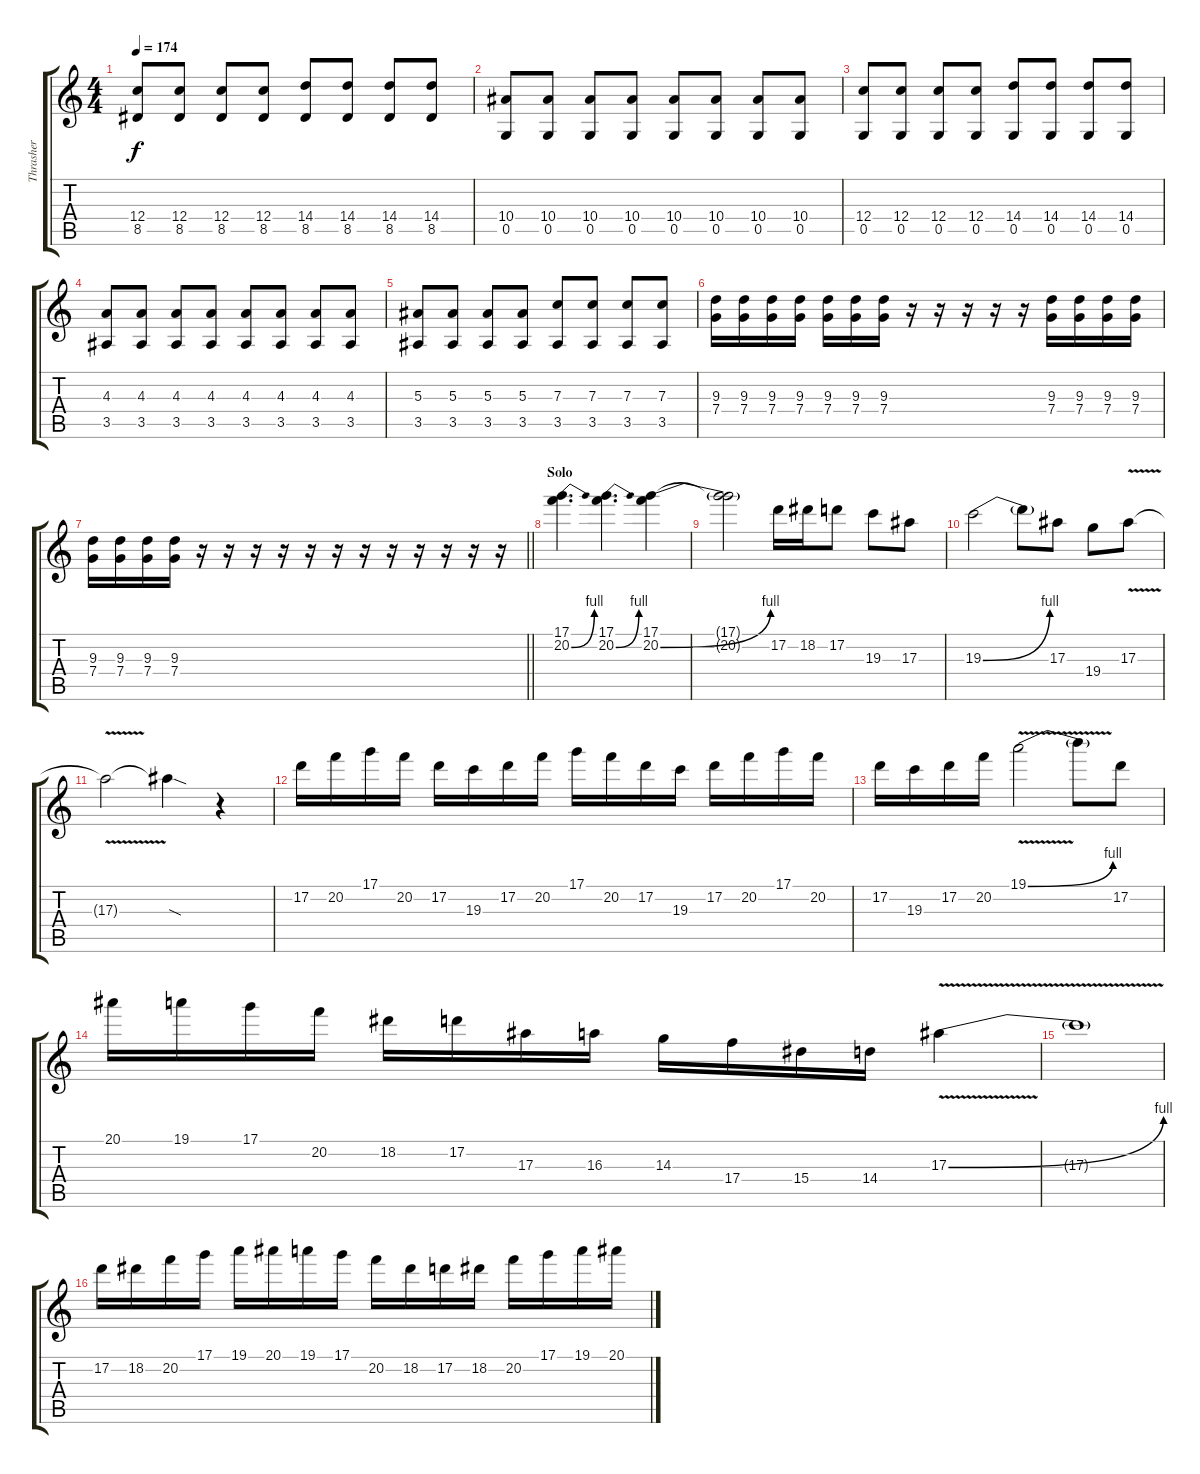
\track ("Thrasher" "Thrasher") {instrument distortionguitar}
\staff {score tabs}
\tuning (D4 A3 F3 C3 G2 D2) {hide}
\ts (4 4)
\tempo 174
\clef g2
\ks c
(12.4 8.5).8{dy f} (12.4 8.5).8 (12.4 8.5).8 (12.4 8.5).8 (14.4 8.5).8 (14.4 8.5).8 (14.4 8.5).8 (14.4 8.5).8 |
(10.4 0.5).8 (10.4 0.5).8 (10.4 0.5).8 (10.4 0.5).8 (10.4 0.5).8 (10.4 0.5).8 (10.4 0.5).8 (10.4 0.5).8 |
(12.4 0.5).8 (12.4 0.5).8 (12.4 0.5).8 (12.4 0.5).8 (14.4 0.5).8 (14.4 0.5).8 (14.4 0.5).8 (14.4 0.5).8 |
(4.3 3.5).8 (4.3 3.5).8 (4.3 3.5).8 (4.3 3.5).8 (4.3 3.5).8 (4.3 3.5).8 (4.3 3.5).8 (4.3 3.5).8 |
(5.3 3.5).8 (5.3 3.5).8 (5.3 3.5).8 (5.3 3.5).8 (7.3 3.5).8 (7.3 3.5).8 (7.3 3.5).8 (7.3 3.5).8 |
(9.3 7.4).16 (9.3 7.4).16 (9.3 7.4).16 (9.3 7.4).16 (9.3 7.4).16 (9.3 7.4).16 (9.3 7.4).16 r.16 r.16 r.16 r.16 r.16 (9.3 7.4).16 (9.3 7.4).16 (9.3 7.4).16 (9.3 7.4).16 |
\barLineRight lightlight
(9.3 7.4).16 (9.3 7.4).16 (9.3 7.4).16 (9.3 7.4).16 r.16 r.16 r.16 r.16 r.16 r.16 r.16 r.16 r.16 r.16 r.16 r.16 |
\section ("" "Solo")
(17.1 20.2{be (bend 0 0 60 4)}).4{d} (17.1 20.2{be (bend 0 0 60 4)}).4{d} (17.1 20.2{be (bend 0 0 60 4)}).4 |
(17.1{t} 20.2{t}).2 17.2.16 18.2.16 17.2.8 19.3.8 17.3.8 |
19.3{be (bend 0 0 60 4)}.2 19.3{t}.8 17.3.8 19.4.8 17.3{v}.8 |
17.3{t}.2 17.3{sod t}.4 r.4 |
17.2.16 20.2.16 17.1.16 20.2.16 17.2.16 19.3.16 17.2.16 20.2.16 17.1.16 20.2.16 17.2.16 19.3.16 17.2.16 20.2.16 17.1.16 20.2.16 |
17.2.16 19.3.16 17.2.16 20.2.16 19.1{be (bend 0 0 60 4) v}.2 19.1{t}.8 17.2.8 |
20.1.16 19.1.16 17.1.16 20.2.16 18.2.16 17.2.16 17.3.16 16.3.16 14.3.16 17.4.16 15.4.16 14.4.16 17.3{be (bend 0 0 60 4) v}.4 |
17.3{t}.1 |
17.2.16 18.2.16 20.2.16 17.1.16 19.1.16 20.1.16 19.1.16 17.1.16 20.2.16 18.2.16 17.2.16 18.2.16 20.2.16 17.1.16 19.1.16 20.1.16
